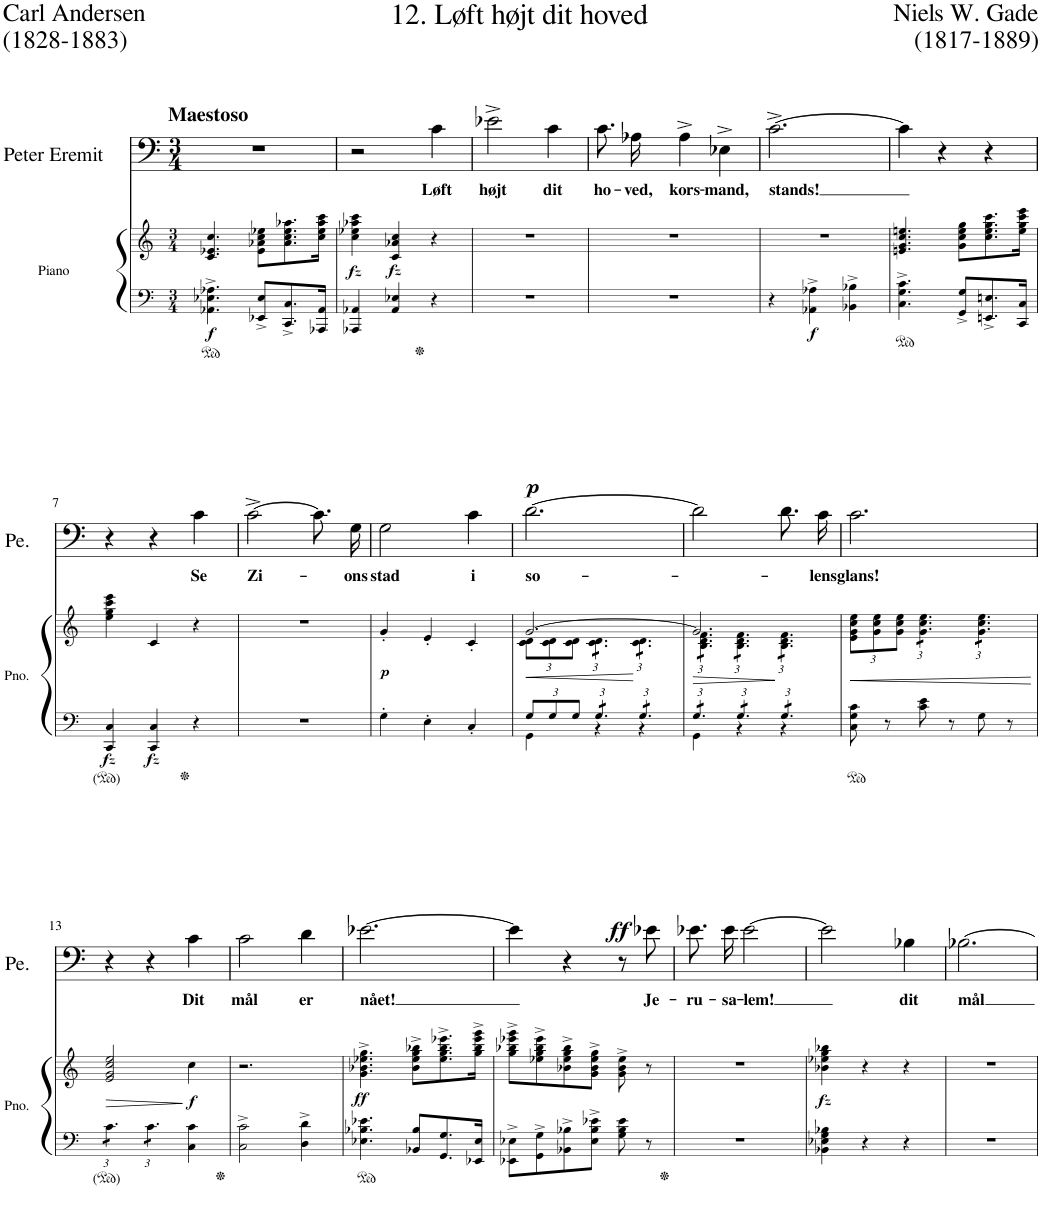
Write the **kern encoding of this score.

**kern	**kern	**dynam	**kern	**text	**dynam	**kern	**kern
*part4	*part4	*part4	*part3	*part3	*part3	*part2	*part1
*staff5	*staff4	*staff4/5	*staff3	*staff3	*staff3	*staff2	*staff1
*I"Piano	*	*	*I"Peter Eremit	*	*	*I"Rinaldo	*I"Armida
*I'Pno.	*	*	*I'Pe.	*	*	*I'Ri.	*I'Ar.
*stria5	*stria5	*	*	*	*	*	*
*clefF4	*clefG2	*	*clefF4	*	*	*clefGv2	*clefG2
*k[]	*k[]	*	*k[]	*	*	*k[]	*k[]
*M3/4	*M3/4	*	*M3/4	*	*	*M3/4	*M3/4
=1	=1	=1	=1	=1	=1	=1	=1
!	!	!	!	!	!	!	!LO:TX:a:B:t=Maestoso
!	!	!LO:DY:b=2	!	!	!	!	!
4.AA-X\^ 4.E-X\^ 4.A-X\^	4.c/ 4.e-X/ 4.cc/	f	2.r	.	.	2.r	2.r
8EE-X/^ 8E-/^L	8e-\ 8a-X\ 8cc\ 8ee-X\L	.	.	.	.	.	.
8.CC/^ 8.C/^	8.a-\ 8.cc\ 8.ee-\ 8.aa-X\	.	.	.	.	.	.
16AAA-X/ 16AA-/Jk	16cc\ 16ee-\ 16aa-\ 16ccc\Jk	.	.	.	.	.	.
=2	=2	=2	=2	=2	=2	=2	=2
!	!	!LO:DY:b	!	!	!	!	!
4AAA-X/ 4AA-X/	4cc\ 4ee-X\ 4aa-X\ 4ccc\	fz	2r	.	.	2.r	2.r
!	!	!LO:DY:b	!	!	!	!	!
4AA-/ 4E-X/	4c/ 4a-X/ 4cc/	fz	.	.	.	.	.
!	!	!	!	!LO:LY:b	!	!	!
4r	4r	.	4c\	Løft	.	.	.
=3	=3	=3	=3	=3	=3	=3	=3
!	!	!	!	!LO:LY:b	!	!	!
2.r	2.r	.	2e-X^\	højt	.	2.r	2.r
!	!	!	!	!LO:LY:b	!	!	!
.	.	.	4c\	dit	.	.	.
=4	=4	=4	=4	=4	=4	=4	=4
!	!	!	!	!LO:LY:b	!	!	!
2.r	2.r	.	8.c\L	ho-	.	2.r	2.r
!	!	!	!	!LO:LY:b	!	!	!
.	.	.	16A-X\Jk	-ved,	.	.	.
!	!	!	!	!LO:LY:b	!	!	!
.	.	.	4A-^\	kors-	.	.	.
!	!	!	!	!LO:LY:b	!	!	!
.	.	.	4E-X^\	-mand,	.	.	.
=5	=5	=5	=5	=5	=5	=5	=5
!	!	!	!	!LO:LY:b	!	!	!
4r	2.r	.	[2.c^\	stands!	.	2.r	2.r
!	!	!LO:DY:b=2	!	!	!	!	!
4AA-X\^ 4A-X\^	.	f	.	.	.	.	.
4BB-X\^ 4B-X\^	.	.	.	.	.	.	.
=6	=6	=6	=6	=6	=6	=6	=6
4.C\^ 4.G\^ 4.c\^	4.en/ 4.g/ 4.cc/ 4.een/	.	4c\]	.	.	2.r	2.r
.	.	.	4r	.	.	.	.
8GG/^ 8G/^L	8g\ 8cc\ 8ee\ 8gg\L	.	.	.	.	.	.
8.EEn/^ 8.En/^	8.cc\ 8.ee\ 8.gg\ 8.ccc\	.	4r	.	.	.	.
16CC/ 16C/Jk	16ee\ 16gg\ 16ccc\ 16eee\Jk	.	.	.	.	.	.
!!LO:LB:g=z
=7	=7	=7	=7	=7	=7	=7	=7
!	!	!LO:DY:b=2	!	!	!	!	!
4CC/ 4C/	4ee\ 4gg\ 4ccc\ 4eee\	fz	4r	.	.	2.r	2.r
!	!	!LO:DY:b=2	!	!	!	!	!
4CC/ 4C/	4c/	fz	4r	.	.	.	.
!	!	!	!	!LO:LY:b	!	!	!
4r	4r	.	4c\	Se	.	.	.
=8	=8	=8	=8	=8	=8	=8	=8
!	!	!	!	!LO:LY:b	!	!	!
2.r	2.r	.	[2c^\	Zi-	.	2.r	2.r
.	.	.	8.c\L]	.	.	.	.
!	!	!	!	!LO:LY:b	!	!	!
.	.	.	16G\Jk	-ons	.	.	.
=9	=9	=9	=9	=9	=9	=9	=9
!	!	!LO:DY:b	!	!LO:LY:b	!	!	!
4G'\	4g'/	p	2G\	stad	.	2.r	2.r
4E'\	4e'/	.	.	.	.	.	.
!	!	!	!	!LO:LY:b	!	!	!
4C'/	4c'/	.	4c\	i	.	.	.
=10	=10	=10	=10	=10	=10	=10	=10
*Xbrackettup	*	*	*	*	*	*	*
*^	*	*	*	*	*	*	*
!	!	!	!LO:HP:b	!	!	!	!	!
*	*	*^	*	*	*	*	*	*
*	*	*	*Xbrackettup	*	*	*	*	*	*
!	!	!	!	!	!	!LO:LY:b	!LO:DY:a	!	!
12G/L	4GG\	[2.g/	12c\ 12d\L	<	[2.d\	so-	p	2.r	2.r
12G/	.	.	12c\ 12d\	.	.	.	.	.	.
12G/J	.	.	12c\ 12d\J	.	.	.	.	.	.
*tremolo	*	*	*	*	*	*	*	*	*
*	*	*tremolo	*	*	*	*	*	*	*
12G/L	4r	.	12c\ 12d\L	.	.	.	.	.	.
12G/	.	.	12c\ 12d\	.	.	.	.	.	.
12G/J	.	.	12c\ 12d\J	.	.	.	.	.	.
12G/L	4r	.	12c\ 12d\L	[	.	.	.	.	.
12G/	.	.	12c\ 12d\	.	.	.	.	.	.
12G/J	.	.	12c\ 12d\J	.	.	.	.	.	.
=11	=11	=11	=11	=11	=11	=11	=11	=11	=11
!	!	!	!	!LO:HP:b	!	!	!	!	!
12G/L	4GG\	2.g/]	12B\ 12d\ 12f\L	>	2d\]	.	.	2.r	2.r
12G/	.	.	12B\ 12d\ 12f\	.	.	.	.	.	.
12G/J	.	.	12B\ 12d\ 12f\J	.	.	.	.	.	.
12G/L	4r	.	12B\ 12d\ 12f\L	.	.	.	.	.	.
12G/	.	.	12B\ 12d\ 12f\	.	.	.	.	.	.
12G/J	.	.	12B\ 12d\ 12f\J	.	.	.	.	.	.
12G/L	4r	.	12B\ 12d\ 12f\L	]	8.d\L	.	.	.	.
12G/	.	.	12B\ 12d\ 12f\	.	.	.	.	.	.
12G/J	.	.	12B\ 12d\ 12f\J	.	.	.	.	.	.
*	*	*Xtremolo	*	*	*	*	*	*	*
*Xtremolo	*	*	*	*	*	*	*	*	*
!	!	!	!	!	!	!LO:LY:b	!	!	!
.	.	.	.	.	16c\Jk	-lens	.	.	.
*v	*v	*	*	*	*	*	*	*	*
*	*v	*v	*	*	*	*	*	*
=12	=12	=12	=12	=12	=12	=12	=12
!	!	!LO:HP:b	!	!LO:LY:b	!	!	!
8C\ 8G\ 8c\	12e\ 12g\ 12cc\ 12ee\L	<	2.c\	glans!	.	2.r	2.r
.	12g\ 12cc\ 12ee\	.	.	.	.	.	.
8r	.	.	.	.	.	.	.
.	12g\ 12cc\ 12ee\J	.	.	.	.	.	.
*	*tremolo	*	*	*	*	*	*
8c\ 8e\	12g\ 12cc\ 12ee\L	.	.	.	.	.	.
.	12g\ 12cc\ 12ee\	.	.	.	.	.	.
8r	.	.	.	.	.	.	.
.	12g\ 12cc\ 12ee\J	.	.	.	.	.	.
8G\	12g\ 12cc\ 12ee\L	.	.	.	.	.	.
.	12g\ 12cc\ 12ee\	.	.	.	.	.	.
8r	.	.	.	.	.	.	.
.	12g\ 12cc\ 12ee\J	.	.	.	.	.	.
*	*Xtremolo	*	*	*	*	*	*
.	.	[	.	.	.	.	.
!!LO:LB:g=z
=13	=13	=13	=13	=13	=13	=13	=13
!	!	!LO:HP:b	!	!	!	!	!
*tremolo	*	*	*	*	*	*	*
12c\L	2e/ 2g/ 2cc/ 2ee/	>	4r	.	.	2.r	2.r
12c\	.	.	.	.	.	.	.
12c\J	.	.	.	.	.	.	.
12c\L	.	.	4r	.	.	.	.
12c\	.	.	.	.	.	.	.
12c\J	.	.	.	.	.	.	.
*Xtremolo	*	*	*	*	*	*	*
!	!	!LO:DY:n=1:b	!	!LO:LY:b	!	!	!
4C\ 4c\	4cc\	] f	4c\	Dit	.	.	.
=14	=14	=14	=14	=14	=14	=14	=14
!	!	!	!	!LO:LY:b	!	!	!
2C\^ 2c\^	2.r	.	2c\	mål	.	2.r	2.r
!	!	!	!	!LO:LY:b	!	!	!
4D\^ 4d\^	.	.	4d\	er	.	.	.
=15	=15	=15	=15	=15	=15	=15	=15
!	!	!LO:DY:b	!	!LO:LY:b	!	!	!
4.E-X\ 4.B-X\ 4.e-X\	4.g\^ 4.b-X\^ 4.ee-X\^ 4.gg\^	ff	[2.e-X\	nået!	.	2.r	2.r
8BB-X/ 8B-/L	8b-\^ 8ee-\^ 8gg\^ 8bb-X\^L	.	.	.	.	.	.
8.GG/ 8.G/	8.ee-\^ 8.gg\^ 8.bb-\^ 8.eee-X\^	.	.	.	.	.	.
16EE-X/ 16E-/Jk	16gg\^ 16bb-\^ 16eee-\^ 16ggg\^Jk	.	.	.	.	.	.
=16	=16	=16	=16	=16	=16	=16	=16
8EE-X\^ 8E-X\^L	8gg\^ 8bb-X\^ 8eee-X\^ 8ggg\^L	.	4e-\]	.	.	2.r	2.r
8GG\^ 8G\^	8ee-X\^ 8gg\^ 8bb-\^ 8eee-\^	.	.	.	.	.	.
8BB-X\^ 8B-X\^	8b-X\^ 8ee-\^ 8gg\^ 8bb-\^	.	4r	.	.	.	.
8E-\^ 8B-\^ 8e-X\^J	8g\^ 8b-\^ 8ee-\^ 8gg\^J	.	.	.	.	.	.
!	!	!	!	!	!LO:DY:a	!	!
8G\ 8B-\ 8e-\	8g\^ 8b-\^ 8ee-\^	.	8r	.	ff	.	.
!	!	!	!	!LO:LY:b	!	!	!
8r	8r	.	8e-X\	Je-	.	.	.
=17	=17	=17	=17	=17	=17	=17	=17
!	!	!	!	!LO:LY:b	!	!	!
2.r	2.r	.	8.e-X\L	-ru-	.	2.r	2.r
!	!	!	!	!LO:LY:b	!	!	!
.	.	.	16e-\Jk	-sa-	.	.	.
!	!	!	!	!LO:LY:b	!	!	!
.	.	.	[2e-\	-lem!	.	.	.
=18	=18	=18	=18	=18	=18	=18	=18
!	!	!LO:DY:b	!	!	!	!	!
4BB-X\ 4E-X\ 4G\ 4B-X\	4b-X\ 4ee-X\ 4gg\ 4bb-X\	fz	2e-\]	.	.	2.r	2.r
4r	4r	.	.	.	.	.	.
!	!	!	!	!LO:LY:b	!	!	!
4r	4r	.	4B-X\	dit	.	.	.
=19	=19	=19	=19	=19	=19	=19	=19
!	!	!	!	!LO:LY:b	!	!	!
2.r	2.r	.	[2.B-X\	mål	.	2.r	2.r
=	=	=	=	=	=	=	=
*-	*-	*-	*-	*-	*-	*-	*-
